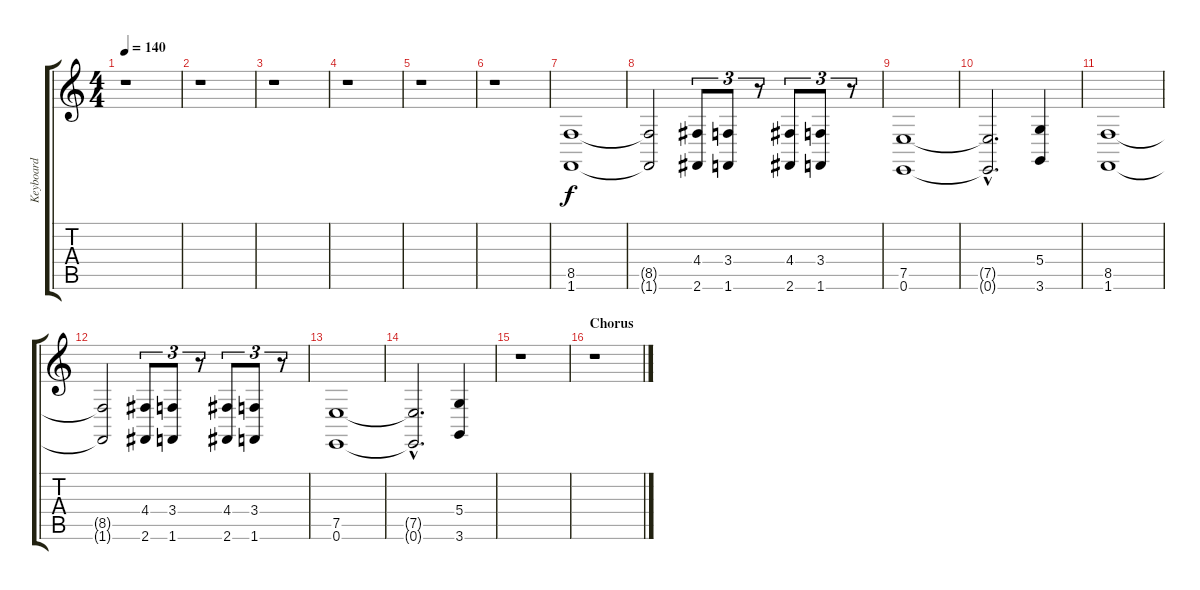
\track ("Keyboard" "Keyboard") {instrument choiraahs}
\staff {score tabs}
\tuning (E4 B3 G3 D3 A2 E2) {hide}
\ts (4 4)
\tempo 140
\clef g2
\ks c
r.1{dy f} |
r.1 |
r.1 |
r.1 |
r.1 |
r.1 |
(8.5 1.6).1 |
(8.5{t} 1.6{t}).2 (4.4 2.6).8{tu (3 2)} (3.4 1.6).8{tu (3 2)} r.8{tu (3 2)} (4.4 2.6).8{tu (3 2)} (3.4 1.6).8{tu (3 2)} r.8{tu (3 2)} |
(7.5 0.6).1 |
(7.5{hac t} 0.6{hac t}).2{d} (5.4 3.6).4 |
(8.5 1.6).1 |
(8.5{t} 1.6{t}).2 (4.4 2.6).8{tu (3 2)} (3.4 1.6).8{tu (3 2)} r.8{tu (3 2)} (4.4 2.6).8{tu (3 2)} (3.4 1.6).8{tu (3 2)} r.8{tu (3 2)} |
(7.5 0.6).1 |
(7.5{hac t} 0.6{hac t}).2{d} (5.4 3.6).4 |
\section ("" "")
r.1 |
\section ("" "Chorus")
r.1
